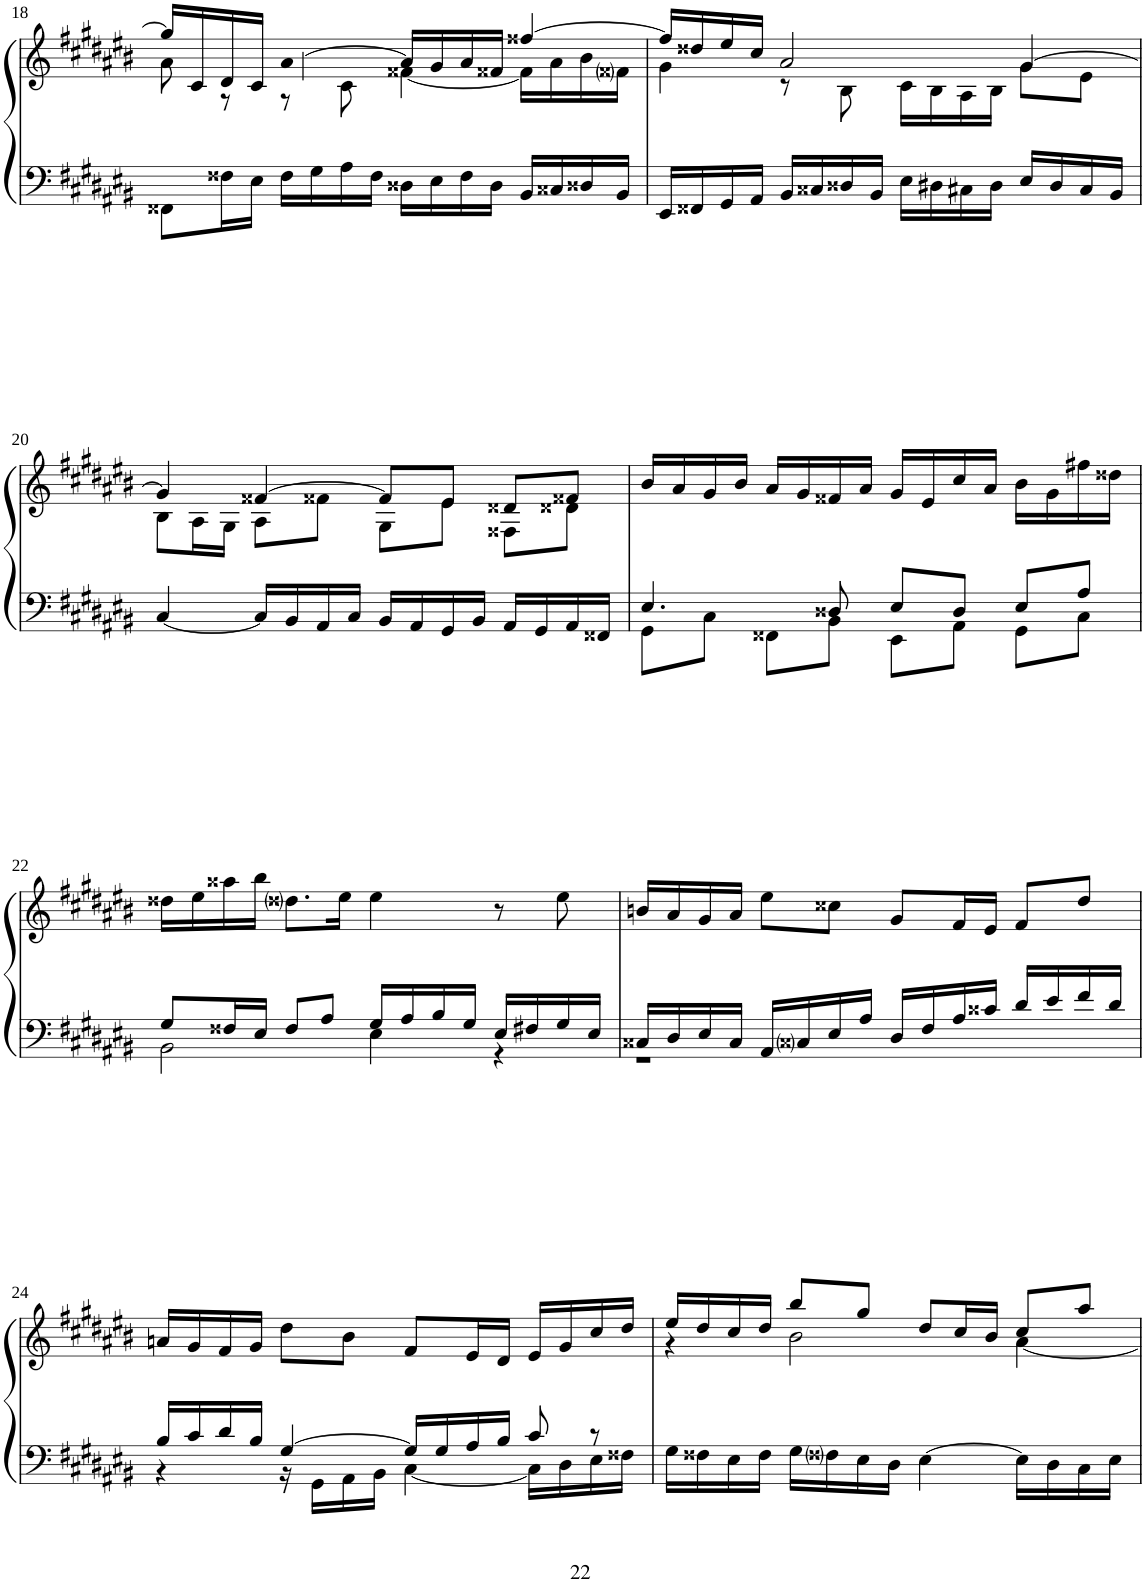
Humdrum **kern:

**kern	**kern
*part1	*part1
*staff2	*staff1
*I"Piano	*
*I'Pno	*
!!LO:PB:g=z
*clefF4	*clefG2
*k[f#c#g#d#a#e#b#]	*k[f#c#g#d#a#e#b#]
*M4/4	*M4/4
*met(c)	*met(c)
=18	=18
*	*^
8FF##X\L	16gg#/LL]	8a#\
.	16c#/	.
16F##X\L	16d#/	8r
16E#\JJ	16c#/JJ	.
16F##\LL	[4a#/	8r
16G#\	.	.
16A#\	.	8c#\
16F##\JJ	.	.
16D##X\LL	16a#/LL]	[4f##X\
16E#\	16g#/	.
16F##\	16a#/	.
16D##\JJ	16f##X/JJ	.
16BB#/LL	[4ff##X/	16f##\LL]
16C##X/	.	16a#\
16D##X/	.	16b#\
16BB#/JJ	.	16f##i\JJ
=19	=19	=19
16EE#/LL	16ff##/LL]	4g#\
16FF##X/	16dd##X/	.
16GG#/	16ee#/	.
16AA#/JJ	16cc#/JJ	.
16BB#/LL	2a#/	8r
16C##X/	.	.
16D##X/	.	8B#\
16BB#/JJ	.	.
16E#\LL	.	16c#\LL
16D#X\	.	16B#\
16C#X\	.	16A#\
16D#\JJ	.	16B#\JJ
16E#/LL	[4g#/	8g#\L
16D#/	.	.
16C#/	.	8e#\J
16BB#/JJ	.	.
!!LO:LB:g=z	!!
=20	=20	=20
[4C#/	4g#/]	8B#\L
.	.	16A#\L
.	.	16G#\JJ
16C#/LL]	[4f##X/	8A#\L
16BB#/	.	.
16AA#/	.	8f##X\J
16C#/JJ	.	.
16BB#/LL	8f##/L]	8G#\L
16AA#/	.	.
16GG#/	8e#/J	8e#\J
16BB#/JJ	.	.
16AA#/LL	8d##X/L	8F##X\L
16GG#/	.	.
16AA#/	8f##X/J	8d##X\J
16FF##X/JJ	.	.
*	*v	*v
=21	=21
*^	*
4.E#/	8GG#\L	16b#/LL
.	.	16a#/
.	8C#\J	16g#/
.	.	16b#/JJ
.	8FF##X\L	16a#/LL
.	.	16g#/
8D##X/	8BB#\J	16f##X/
.	.	16a#/JJ
8E#/L	8EE#\L	16g#/LL
.	.	16e#/
8D##/J	8AA#\J	16cc#/
.	.	16a#/JJ
8E#/L	8GG#\L	16b#\LL
.	.	16g#\
8A#/J	8C#\J	16ff#X\
.	.	16dd##X\JJ
!!LO:LB:g=z
=22	=22	=22
8G#/L	2BB#\	16dd##X\LL
.	.	16ee#\
16F##X/L	.	16aa##X\
16E#/JJ	.	16bb#\JJ
8F##/L	.	8.dd##i\L
8A#/J	.	.
.	.	16ee#\Jk
16G#/LL	4E#\	4ee#\
16A#/	.	.
16B#/	.	.
16G#/JJ	.	.
16E#/LL	4r	8r
16F#X/	.	.
16G#/	.	8ee#\
16E#/JJ	.	.
=23	=23	=23
16C##X/LL	1r	16bn/LL
16D#/	.	16a#/
16E#/	.	16g#/
16C##/JJ	.	16a#/JJ
16AA#/LL	.	8ee#\L
16C##i/	.	.
16E#/	.	8cc##X\J
16A#/JJ	.	.
16D#/LL	.	8g#/L
16F#/	.	.
16A#/	.	16f#/L
16c##X/JJ	.	16e#/JJ
16d#/LL	.	8f#/L
16e#/	.	.
16f#/	.	8dd#/J
16d#/JJ	.	.
!!LO:LB:g=z
=24	=24	=24
16B#/LL	4r	16an/LL
16c#/	.	16g#/
16d#/	.	16f#/
16B#/JJ	.	16g#/JJ
[4G#/	16r	8dd#\L
.	16GG#\LL	.
.	16AA#\	8b#\J
.	16BB#\JJ	.
16G#/LL]	[4C#\	8f#/L
16G#/	.	.
16A#/	.	16e#/L
16B#/JJ	.	16d#/JJ
8c#/	16C#\LL]	16e#/LL
.	16D#\	16g#/
8r	16E#\	16cc#/
.	16F##X\JJ	16dd#/JJ
*v	*v	*
=25	=25
*	*^
16G#\LL	16ee#/LL	4r
16F##X\	16dd#/	.
16E#\	16cc#/	.
16F##\JJ	16dd#/JJ	.
16G#\LL	8bb#/L	2b#\
16F##i\	.	.
16E#\	8gg#/J	.
16D#\JJ	.	.
[4E#\	8dd#/L	.
.	16cc#/L	.
.	16b#/JJ	.
16E#\LL]	8cc#/L	[4a#\
16D#\	.	.
16C#\	8aa#/J	.
16E#\JJ	.	.
*	*v	*v
=	=
*-	*-
